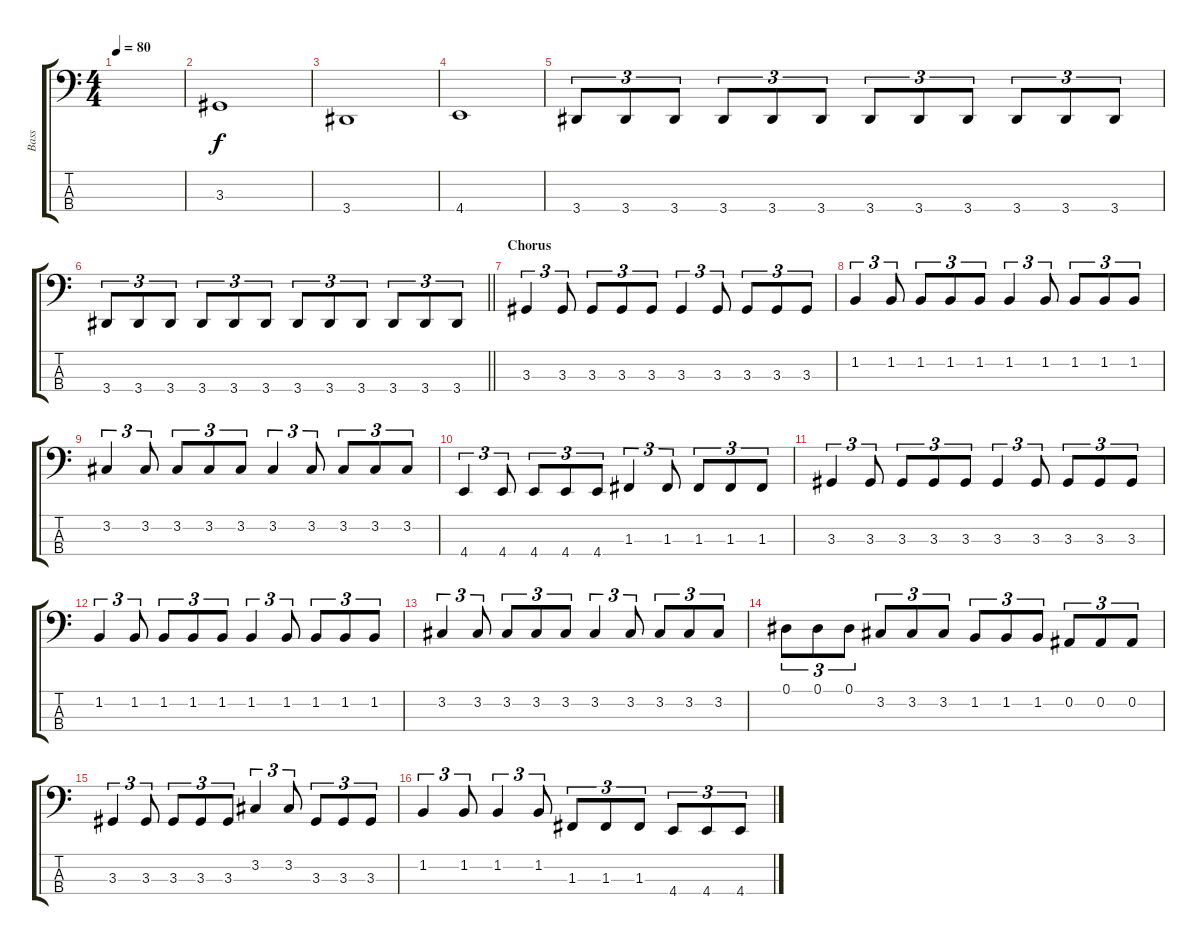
\track ("Bass" "Bass") {instrument electricbasspick}
\staff {score tabs}
\tuning (Eb2 Bb1 F1 C1) {hide}
\ts (4 4)
\tempo 80
\clef f4
\ks c
|
3.3.1 |
3.4.1 |
4.4.1 |
3.4.8{tu (3 2)} 3.4.8{tu (3 2)} 3.4.8{tu (3 2)} 3.4.8{tu (3 2)} 3.4.8{tu (3 2)} 3.4.8{tu (3 2)} 3.4.8{tu (3 2)} 3.4.8{tu (3 2)} 3.4.8{tu (3 2)} 3.4.8{tu (3 2)} 3.4.8{tu (3 2)} 3.4.8{tu (3 2)} |
\barLineRight lightlight
3.4.8{tu (3 2)} 3.4.8{tu (3 2)} 3.4.8{tu (3 2)} 3.4.8{tu (3 2)} 3.4.8{tu (3 2)} 3.4.8{tu (3 2)} 3.4.8{tu (3 2)} 3.4.8{tu (3 2)} 3.4.8{tu (3 2)} 3.4.8{tu (3 2)} 3.4.8{tu (3 2)} 3.4.8{tu (3 2)} |
\section ("" "Chorus")
3.3.4{tu (3 2)} 3.3.8{tu (3 2)} 3.3.8{tu (3 2)} 3.3.8{tu (3 2)} 3.3.8{tu (3 2)} 3.3.4{tu (3 2)} 3.3.8{tu (3 2)} 3.3.8{tu (3 2)} 3.3.8{tu (3 2)} 3.3.8{tu (3 2)} |
1.2.4{tu (3 2)} 1.2.8{tu (3 2)} 1.2.8{tu (3 2)} 1.2.8{tu (3 2)} 1.2.8{tu (3 2)} 1.2.4{tu (3 2)} 1.2.8{tu (3 2)} 1.2.8{tu (3 2)} 1.2.8{tu (3 2)} 1.2.8{tu (3 2)} |
3.2.4{tu (3 2)} 3.2.8{tu (3 2)} 3.2.8{tu (3 2)} 3.2.8{tu (3 2)} 3.2.8{tu (3 2)} 3.2.4{tu (3 2)} 3.2.8{tu (3 2)} 3.2.8{tu (3 2)} 3.2.8{tu (3 2)} 3.2.8{tu (3 2)} |
4.4.4{tu (3 2)} 4.4.8{tu (3 2)} 4.4.8{tu (3 2)} 4.4.8{tu (3 2)} 4.4.8{tu (3 2)} 1.3.4{tu (3 2)} 1.3.8{tu (3 2)} 1.3.8{tu (3 2)} 1.3.8{tu (3 2)} 1.3.8{tu (3 2)} |
3.3.4{tu (3 2)} 3.3.8{tu (3 2)} 3.3.8{tu (3 2)} 3.3.8{tu (3 2)} 3.3.8{tu (3 2)} 3.3.4{tu (3 2)} 3.3.8{tu (3 2)} 3.3.8{tu (3 2)} 3.3.8{tu (3 2)} 3.3.8{tu (3 2)} |
1.2.4{tu (3 2)} 1.2.8{tu (3 2)} 1.2.8{tu (3 2)} 1.2.8{tu (3 2)} 1.2.8{tu (3 2)} 1.2.4{tu (3 2)} 1.2.8{tu (3 2)} 1.2.8{tu (3 2)} 1.2.8{tu (3 2)} 1.2.8{tu (3 2)} |
3.2.4{tu (3 2)} 3.2.8{tu (3 2)} 3.2.8{tu (3 2)} 3.2.8{tu (3 2)} 3.2.8{tu (3 2)} 3.2.4{tu (3 2)} 3.2.8{tu (3 2)} 3.2.8{tu (3 2)} 3.2.8{tu (3 2)} 3.2.8{tu (3 2)} |
0.1.8{tu (3 2)} 0.1.8{tu (3 2)} 0.1.8{tu (3 2)} 3.2.8{tu (3 2)} 3.2.8{tu (3 2)} 3.2.8{tu (3 2)} 1.2.8{tu (3 2)} 1.2.8{tu (3 2)} 1.2.8{tu (3 2)} 0.2.8{tu (3 2)} 0.2.8{tu (3 2)} 0.2.8{tu (3 2)} |
3.3.4{tu (3 2)} 3.3.8{tu (3 2)} 3.3.8{tu (3 2)} 3.3.8{tu (3 2)} 3.3.8{tu (3 2)} 3.2.4{tu (3 2)} 3.2.8{tu (3 2)} 3.3.8{tu (3 2)} 3.3.8{tu (3 2)} 3.3.8{tu (3 2)} |
1.2.4{tu (3 2)} 1.2.8{tu (3 2)} 1.2.4{tu (3 2)} 1.2.8{tu (3 2)} 1.3.8{tu (3 2)} 1.3.8{tu (3 2)} 1.3.8{tu (3 2)} 4.4.8{tu (3 2)} 4.4.8{tu (3 2)} 4.4.8{tu (3 2)}
